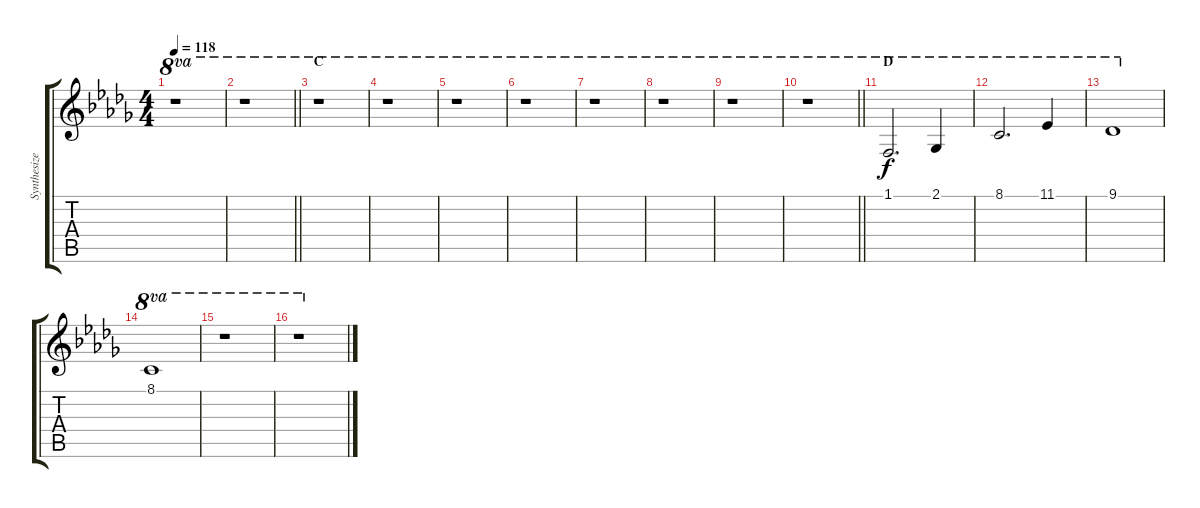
\track ("Synthesizer" "Synthesize") {instrument pad2warm}
\staff {score tabs}
\tuning (E4 B3 G3 D3 A2 E2) {hide}
\ts (4 4)
\tempo 118
\clef g2
\ks db
r.1{ot 8va dy f} |
\barLineRight lightlight
r.1{ot 8va} |
\section ("" "C")
r.1{ot 8va} |
r.1{ot 8va} |
r.1{ot 8va} |
r.1{ot 8va} |
r.1{ot 8va} |
r.1{ot 8va} |
r.1{ot 8va} |
\barLineRight lightlight
r.1{ot 8va} |
\section ("" "D")
1.1.2{d ot 8va} 2.1.4{ot 8va} |
8.1.2{d ot 8va} 11.1.4{ot 8va} |
9.1.1{ot 8va} |
8.1.1{ot 8va} |
r.1{ot 8va} |
r.1{ot 8va}
